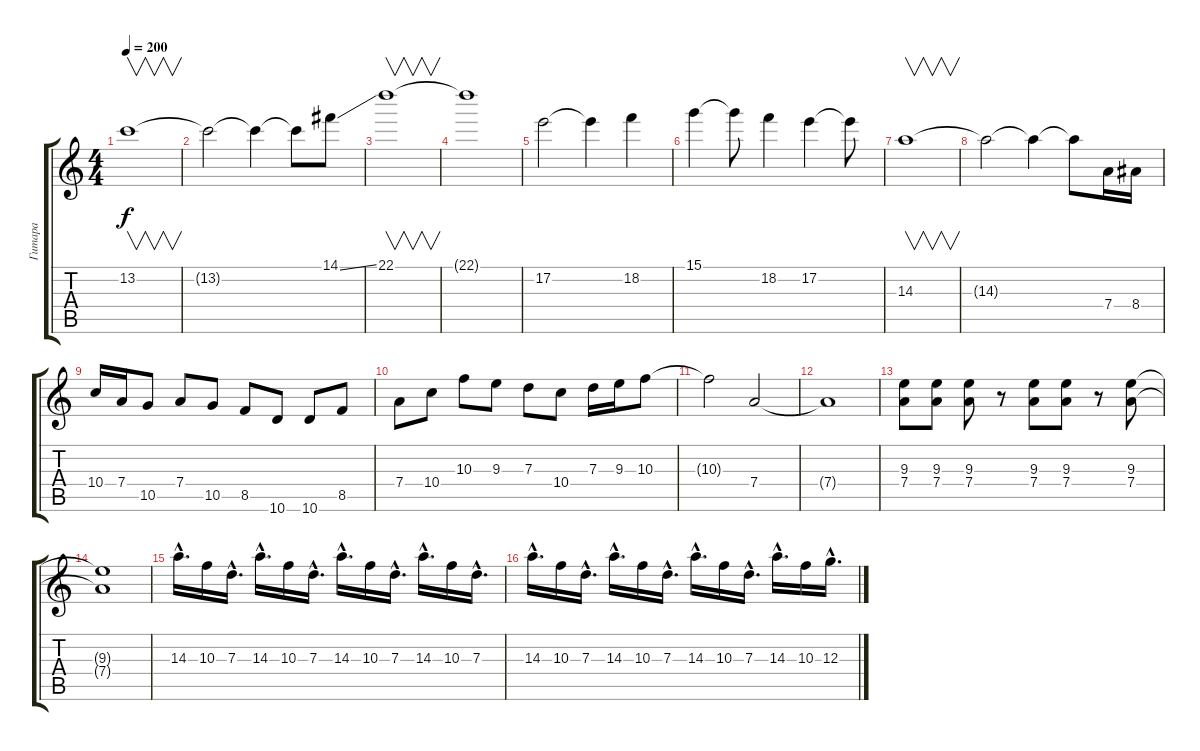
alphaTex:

\track ("Гитара" "Гитара") {instrument distortionguitar}
\staff {score tabs}
\tuning (E4 B3 G3 D3 A2 E2) {hide}
\ts (4 4)
\tempo 200
\clef g2
\ks c
13.2.1{v dy f} |
13.2{t}.2 13.2{t}.4 13.2{t}.8 14.1{ss}.8 |
22.1.1{v} |
22.1{t}.1 |
17.2.2 17.2{t}.4 18.2.4 |
15.1.4 15.1{t}.8 18.2.4 17.2.4 17.2{t}.8 |
14.3.1{v} |
14.3{t}.2 14.3{t}.4 14.3{t}.8 7.4.16 8.4.16 |
10.4.16 7.4.16 10.5.8 7.4.8 10.5.8 8.5.8 10.6.8 10.6.8 8.5.8 |
7.4.8 10.4.8 10.3.8 9.3.8 7.3.8 10.4.8 7.3.16 9.3.16 10.3.8 |
10.3{t}.2 7.4.2 |
7.4{t}.1 |
(9.3 7.4).8 (9.3 7.4).8 (9.3 7.4).8 r.8 (9.3 7.4).8 (9.3 7.4).8 r.8 (9.3 7.4).8 |
(9.3{t} 7.4{t}).1 |
14.3{hac}.16{d} 10.3.16 7.3{hac}.16{d} 14.3{hac}.16{d} 10.3.16 7.3{hac}.16{d} 14.3{hac}.16{d} 10.3.16 7.3{hac}.16{d} 14.3{hac}.16{d} 10.3.16 7.3{hac}.16{d} |
14.3{hac}.16{d} 10.3.16 7.3{hac}.16{d} 14.3{hac}.16{d} 10.3.16 7.3{hac}.16{d} 14.3{hac}.16{d} 10.3.16 7.3{hac}.16{d} 14.3{hac}.16{d} 10.3.16 12.3{hac}.16{d}
